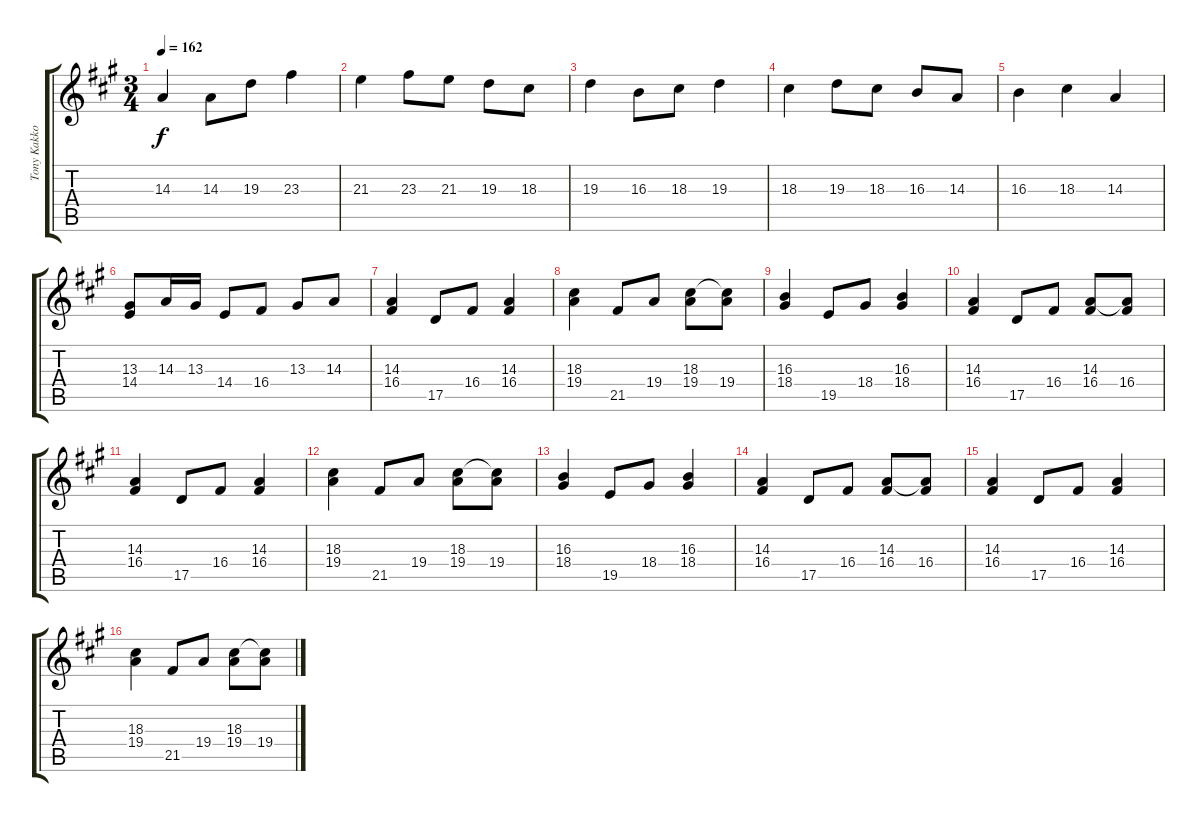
\track ("Tony Kakko (Piano/Keyboard and Synth)" "Tony Kakko") {instrument acousticgrandpiano}
\staff {score tabs}
\tuning (E4 B3 G3 D3 A2 E2) {hide}
\ts (3 4)
\tempo 162
\clef g2
\ks a
14.3.4{dy f} 14.3.8 19.3.8 23.3.4 |
21.3.4 23.3.8 21.3.8 19.3.8 18.3.8 |
19.3.4 16.3.8 18.3.8 19.3.4 |
18.3.4 19.3.8 18.3.8 16.3.8 14.3.8 |
16.3.4 18.3.4 14.3.4 |
(13.3 14.4).8 14.3.16 13.3.16 14.4.8 16.4.8 13.3.8 14.3.8 |
(14.3 16.4).4 17.5.8 16.4.8 (14.3 16.4).4 |
(18.3 19.4).4 21.5.8 19.4.8 (18.3 19.4).8 (18.3{t} 19.4).8 |
(16.3 18.4).4 19.5.8 18.4.8 (16.3 18.4).4 |
(14.3 16.4).4 17.5.8 16.4.8 (14.3 16.4).8 (14.3{t} 16.4).8 |
(14.3 16.4).4 17.5.8 16.4.8 (14.3 16.4).4 |
(18.3 19.4).4 21.5.8 19.4.8 (18.3 19.4).8 (18.3{t} 19.4).8 |
(16.3 18.4).4 19.5.8 18.4.8 (16.3 18.4).4 |
(14.3 16.4).4 17.5.8 16.4.8 (14.3 16.4).8 (14.3{t} 16.4).8 |
(14.3 16.4).4 17.5.8 16.4.8 (14.3 16.4).4 |
(18.3 19.4).4 21.5.8 19.4.8 (18.3 19.4).8 (18.3{t} 19.4).8
